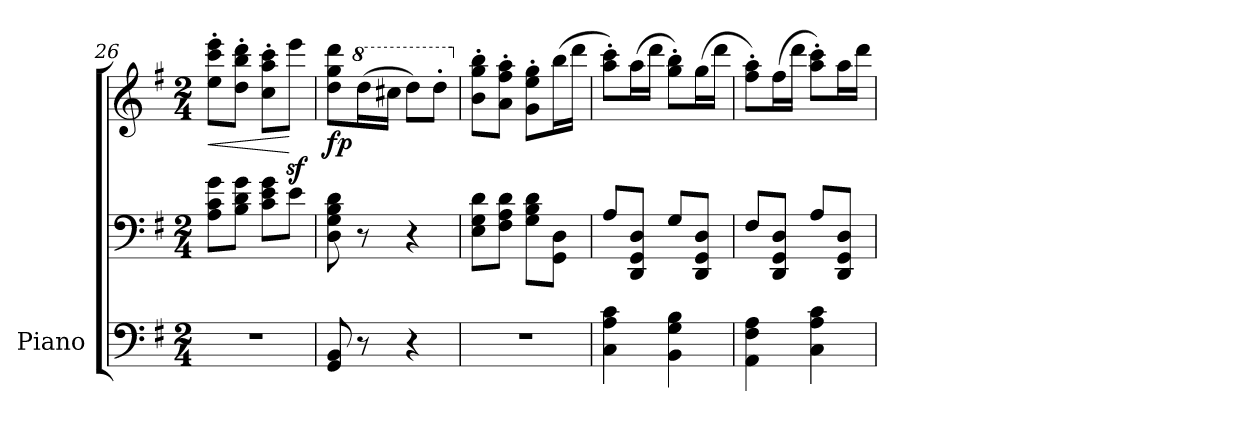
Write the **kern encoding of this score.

**kern	**kern	**kern	**dynam
*part1	*part1	*part1	*part1
*staff3	*staff2	*staff1	*staff1/2/3
*I"Piano	*	*	*
*I'Pno.	*	*	*
*clefF4	*clefF4	*clefG2	*
*k[f#]	*k[f#]	*k[f#]	*
*M2/4	*M2/4	*M2/4	*
=26	=26	=26	=26
!	!	!	!LO:HP:b
2r	8A\ 8c\ 8g\L	8ee\' 8ccc\' 8eee\'L	<
.	8B\ 8d\ 8g\J	8dd\' 8bb\' 8ddd\'J	.
.	8c\ 8e\ 8g\L	8cc\' 8aa\' 8ccc\'L	.
.	8e\J	8eeez<\J	[
=27	=27	=27	=27
!	!	!	!LO:DY:b
8GG/ 8BB/	8D\ 8G\ 8B\ 8d\	8dd\ 8gg\ 8ddd\L	fp
*	*	*8va	*
8r	8r	(>16ddd\L	.
.	.	16ccc#X\JJ	.
4r	4r	8ddd\L)	.
.	.	8ddd'\J	.
=28	=28	=28	=28
*	*	*X8va	*
2r	8E\ 8G\ 8d\L	8b\' 8gg\' 8bb\'L	.
.	8F#\ 8A\ 8d\J	8a\' 8ff#\' 8aa\'J	.
.	8G\ 8B\ 8d\L	8g\' 8ee\' 8gg\'L	.
.	8GG\ 8D\J	(>16bb\L	.
.	.	16ddd\JJ	.
=29	=29	=29	=29
4C\ 4A\ 4c\	8A/L	8aa\' 8ccc\'L)	.
.	8DD/ 8GG/ 8D/J	(>16aa\L	.
.	.	16ddd\JJ	.
4BB\ 4G\ 4B\	8G/L	8gg\' 8bb\'L)	.
.	8DD/ 8GG/ 8D/J	(>16gg\L	.
.	.	16ddd\JJ	.
!!LO:LB:g=z
=30	=30	=30	=30
4AA\ 4F#\ 4A\	8F#/L	8ff#\' 8aa\'L)	.
.	8DD/ 8GG/ 8D/J	(>16ff#\L	.
.	.	16ddd\JJ	.
4C\ 4A\ 4c\	8A/L	8aa\' 8ccc\'L)	.
.	8DD/ 8GG/ 8D/J	16aa\L	.
.	.	16ddd\JJ	.
=	=	=	=
*-	*-	*-	*-
